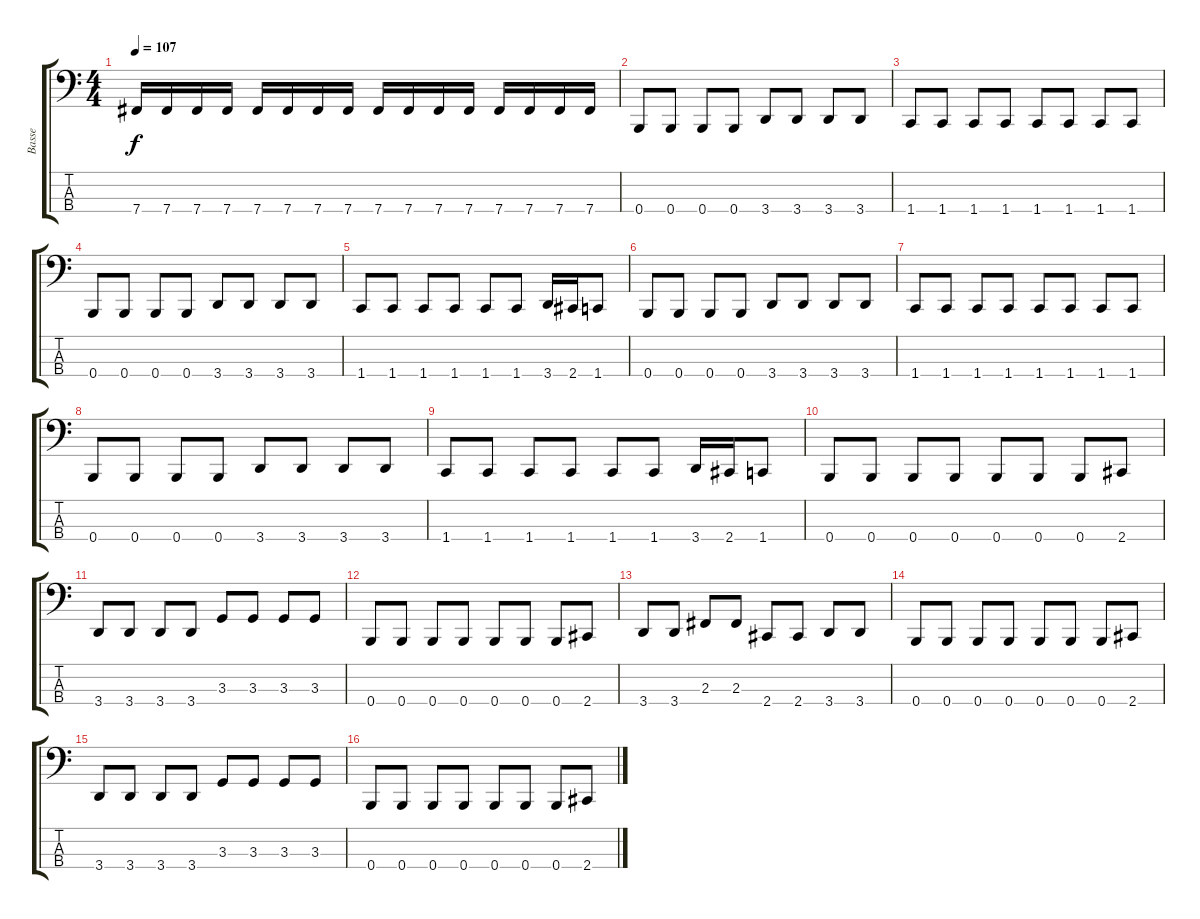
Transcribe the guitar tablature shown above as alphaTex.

\track ("Basse" "Basse") {instrument electricbasspick}
\staff {score tabs}
\tuning (D2 A1 E1 B0) {hide}
\ts (4 4)
\tempo 107
\clef f4
\ks c
7.4.16{dy f} 7.4.16 7.4.16 7.4.16 7.4.16 7.4.16 7.4.16 7.4.16 7.4.16 7.4.16 7.4.16 7.4.16 7.4.16 7.4.16 7.4.16 7.4.16 |
0.4.8 0.4.8 0.4.8 0.4.8 3.4.8 3.4.8 3.4.8 3.4.8 |
1.4.8 1.4.8 1.4.8 1.4.8 1.4.8 1.4.8 1.4.8 1.4.8 |
0.4.8 0.4.8 0.4.8 0.4.8 3.4.8 3.4.8 3.4.8 3.4.8 |
1.4.8 1.4.8 1.4.8 1.4.8 1.4.8 1.4.8 3.4.16 2.4.16 1.4.8 |
0.4.8 0.4.8 0.4.8 0.4.8 3.4.8 3.4.8 3.4.8 3.4.8 |
1.4.8 1.4.8 1.4.8 1.4.8 1.4.8 1.4.8 1.4.8 1.4.8 |
0.4.8 0.4.8 0.4.8 0.4.8 3.4.8 3.4.8 3.4.8 3.4.8 |
1.4.8 1.4.8 1.4.8 1.4.8 1.4.8 1.4.8 3.4.16 2.4.16 1.4.8 |
0.4.8 0.4.8 0.4.8 0.4.8 0.4.8 0.4.8 0.4.8 2.4.8 |
3.4.8 3.4.8 3.4.8 3.4.8 3.3.8 3.3.8 3.3.8 3.3.8 |
0.4.8 0.4.8 0.4.8 0.4.8 0.4.8 0.4.8 0.4.8 2.4.8 |
3.4.8 3.4.8 2.3.8 2.3.8 2.4.8 2.4.8 3.4.8 3.4.8 |
0.4.8 0.4.8 0.4.8 0.4.8 0.4.8 0.4.8 0.4.8 2.4.8 |
3.4.8 3.4.8 3.4.8 3.4.8 3.3.8 3.3.8 3.3.8 3.3.8 |
0.4.8 0.4.8 0.4.8 0.4.8 0.4.8 0.4.8 0.4.8 2.4.8
